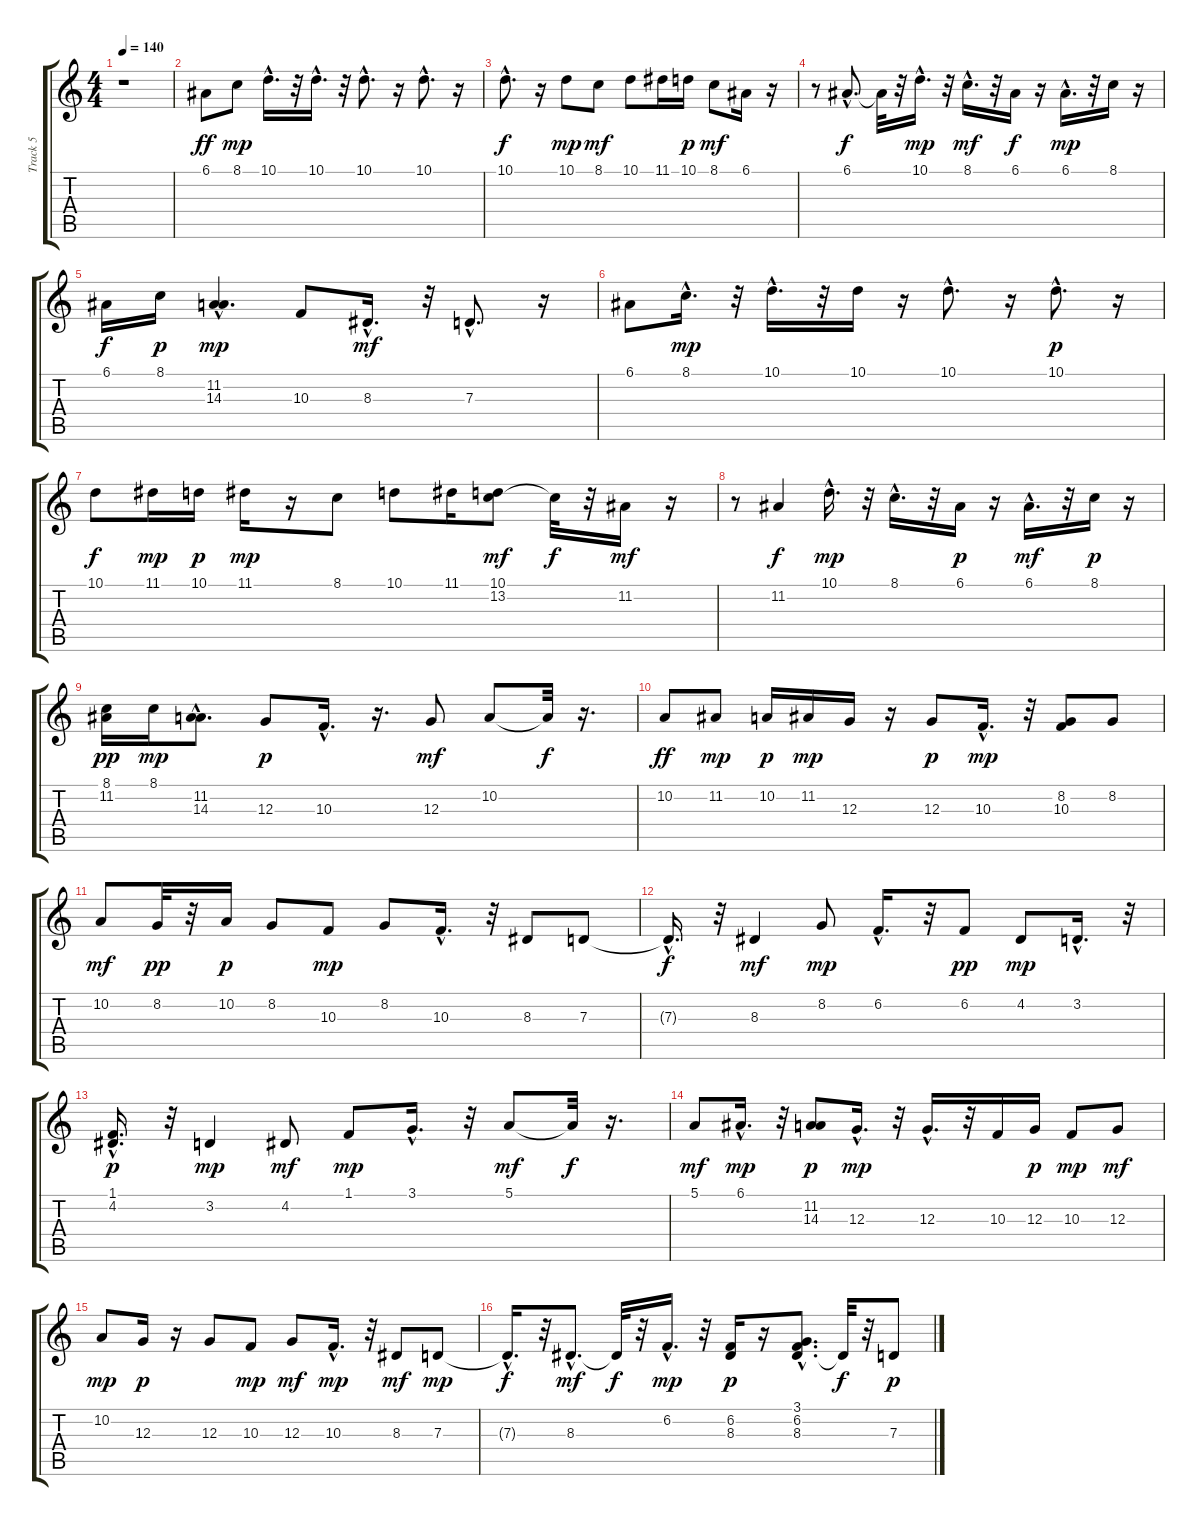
\track ("Track 5" "Track 5") {instrument flute}
\staff {score tabs}
\tuning (E4 B3 G3 D3 A2 E2) {hide}
\ts (4 4)
\tempo 140
\clef g2
\ks c
r.1{dy ff} |
6.1.8 8.1.8{dy mp} 10.1{hac}.16{d} r.32 10.1{hac}.16{d} r.32 10.1{hac}.8{d} r.16 10.1{hac}.8{d} r.16 |
10.1{hac}.8{d dy f} r.16 10.1.8{dy mp} 8.1.8{dy mf} 10.1.8 11.1.16 10.1.16{dy p} 8.1.8{dy mf} 6.1.16 r.16 |
r.8 6.1{hac}.8{d dy f} 6.1{t}.32 r.32 10.1{hac}.16{d dy mp} r.32 8.1{hac}.16{d dy mf} r.32 6.1.16{dy f} r.16 6.1{hac}.16{d dy mp} r.32 8.1.16 r.16 |
6.1.16{dy f} 8.1.16{dy p} (11.2 14.3{hac}).4{d dy mp} 10.3.8 8.3{hac}.16{d dy mf} r.32 7.3{hac}.8{d} r.16 |
6.1.8 8.1{hac}.16{d dy mp} r.32 10.1{hac}.16{d} r.32 10.1.16 r.16 10.1{hac}.8{d} r.16 10.1{hac}.8{d dy p} r.16 |
10.1.8{dy f} 11.1.16{dy mp} 10.1.16{dy p} 11.1.16{dy mp} r.16 8.1.8 10.1.8 11.1.16 (10.1 13.2).8{dy mf} 13.2{t}.32{dy f} r.32 11.2.16{dy mf} r.16 |
r.8 11.2.4{dy f} 10.1{hac}.16{d dy mp} r.32 8.1{hac}.16{d} r.32 6.1.16{dy p} r.16 6.1{hac}.16{d dy mf} r.32 8.1.16{dy p} r.16 |
(8.1 11.2).16{dy pp} 8.1.16{dy mp} (11.2 14.3{hac}).8{d} 12.3.8{dy p} 10.3{hac}.16{d} r.16{d} 12.3.8{dy mf} 10.2.8 10.2{t}.32{dy f} r.16{d} |
10.2.8{dy ff} 11.2.8{dy mp} 10.2.16{dy p} 11.2.16{dy mp} 12.3.16 r.16 12.3.8{dy p} 10.3{hac}.16{d dy mp} r.32 (8.2 10.3).8 8.2.8 |
10.2.8{dy mf} 8.2.32{dy pp} r.32 10.2.16{dy p} 8.2.8 10.3.8{dy mp} 8.2.8 10.3{hac}.16{d} r.32 8.3.8 7.3.8 |
7.3{hac t}.16{d dy f} r.32 8.3.4{dy mf} 8.2.8{dy mp} 6.2{hac}.16{d} r.32 6.2.8{dy pp} 4.2.8{dy mp} 3.2{hac}.16{d} r.32 |
(1.1 4.2{hac}).16{d dy p} r.32 3.2.4{dy mp} 4.2.8{dy mf} 1.1.8{dy mp} 3.1{hac}.16{d} r.32 5.1.8{dy mf} 5.1{t}.32{dy f} r.16{d} |
5.1.8{dy mf} 6.1{hac}.16{d dy mp} r.32 (11.2 14.3).8{dy p} 12.3{hac}.16{d dy mp} r.32 12.3{hac}.16{d} r.32 10.3.16 12.3.16{dy p} 10.3.8{dy mp} 12.3.8{dy mf} |
10.2.8{dy mp} 12.3.16{dy p} r.16 12.3.8 10.3.8{dy mp} 12.3.8{dy mf} 10.3{hac}.16{d dy mp} r.32 8.3.8{dy mf} 7.3.8{dy mp} |
7.3{hac t}.16{d dy f} r.32 8.3{hac}.8{d dy mf} 8.3{t}.32{dy f} r.32 6.2{hac}.16{d dy mp} r.32 (6.2 8.3).16{dy p} r.16 (3.1 6.2 8.3{hac}).8{d} 8.3{t}.32{dy f} r.32 7.3.8{dy p}
